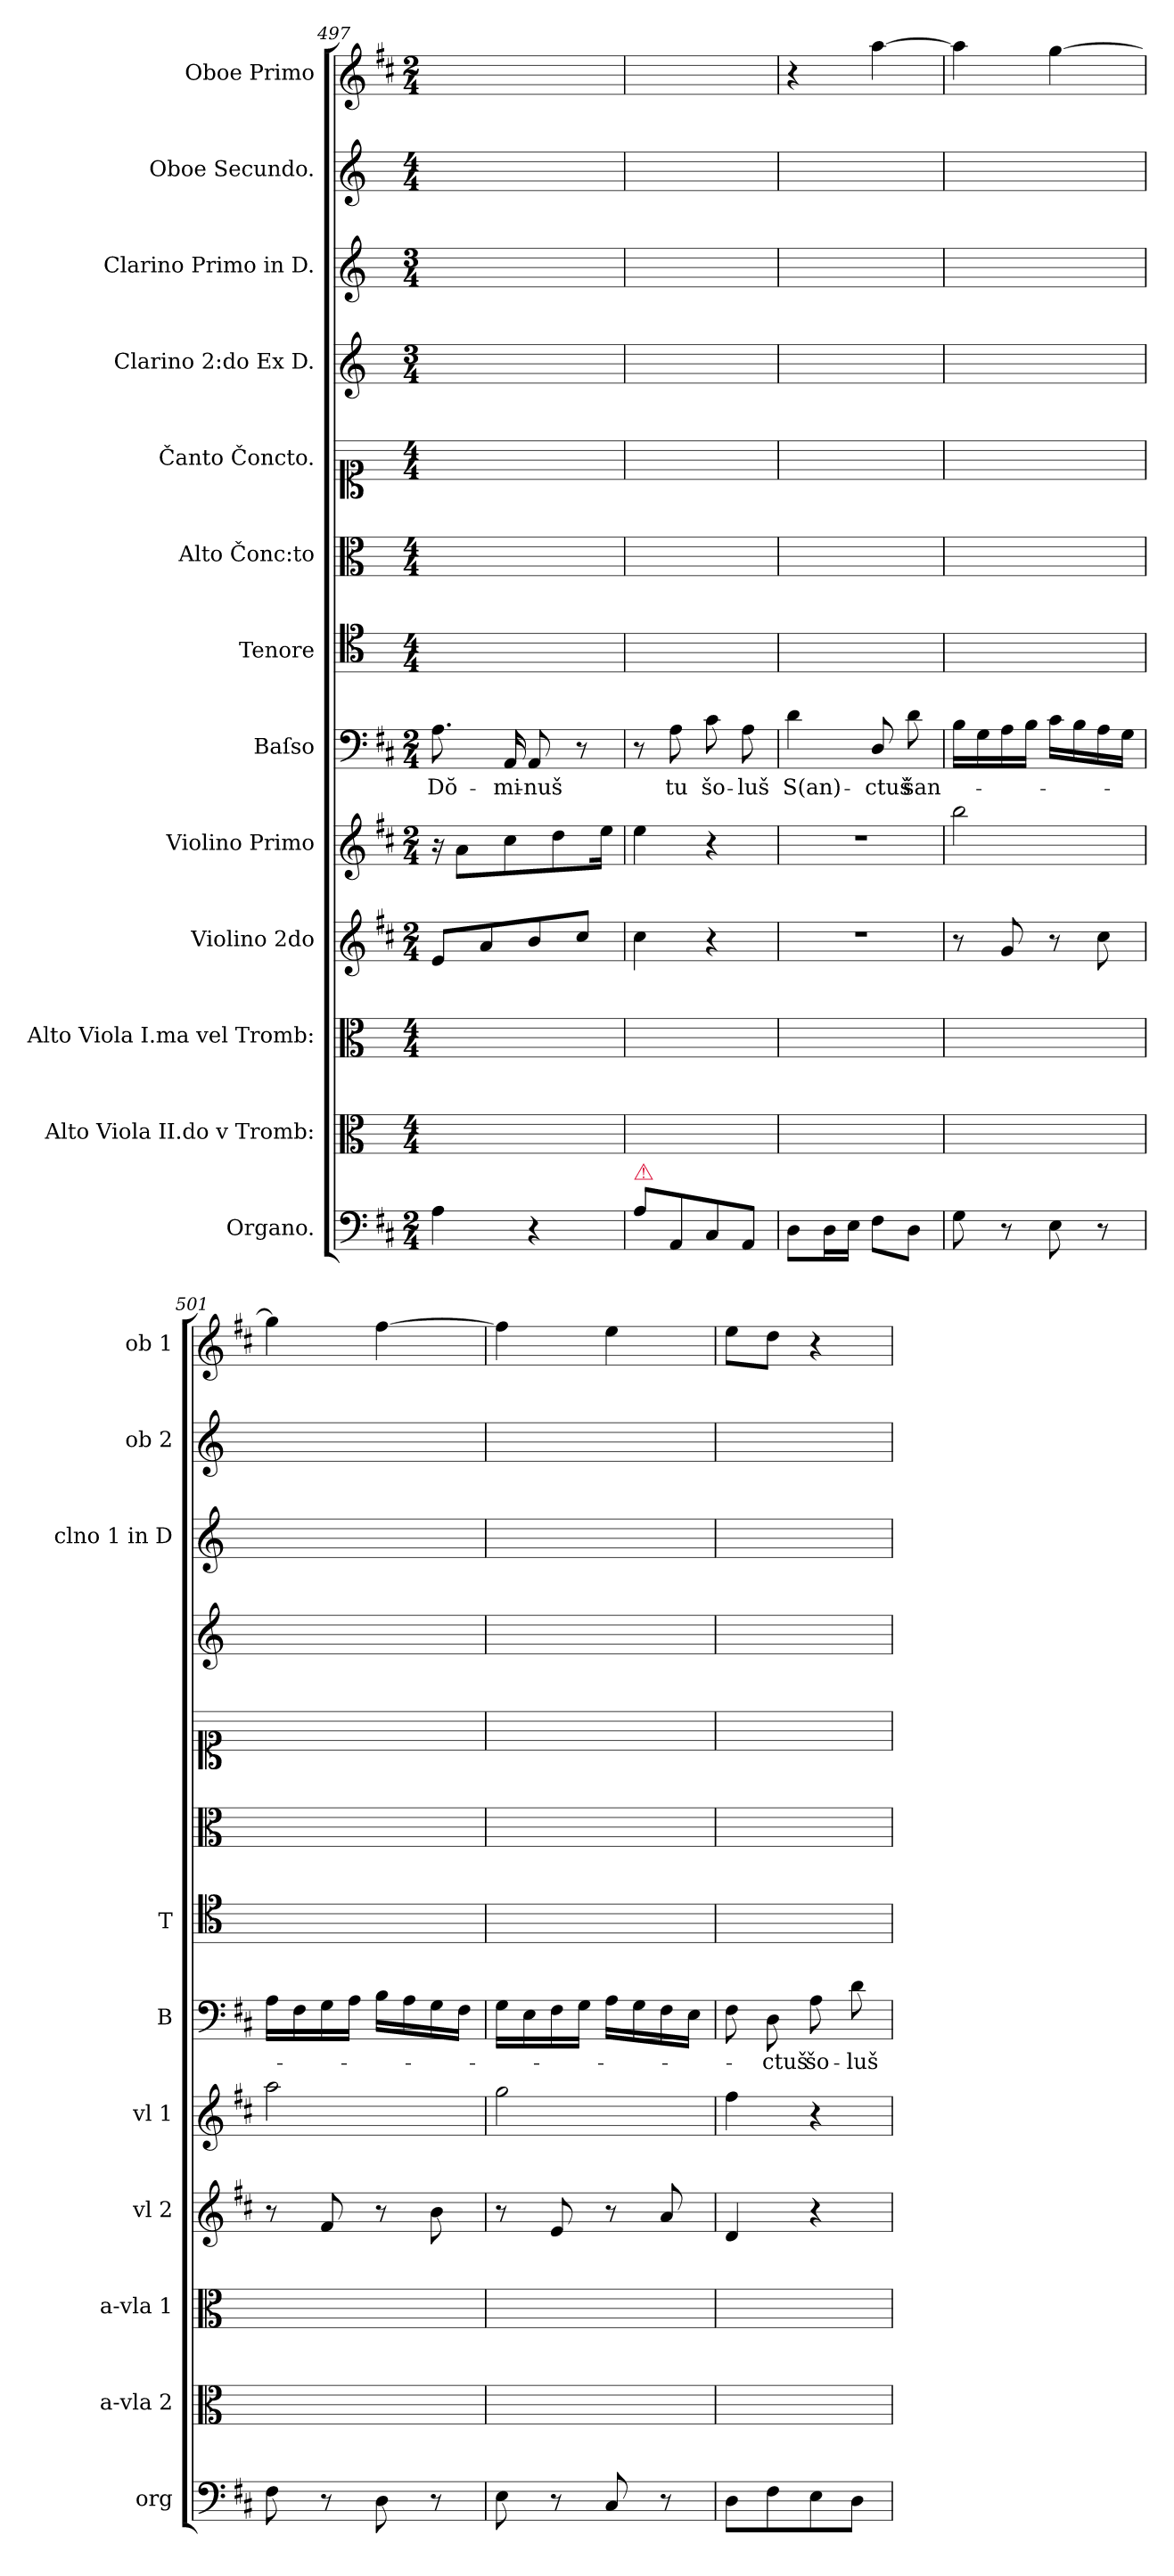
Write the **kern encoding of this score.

**kern	**kern	**kern	**kern	**kern	**dynam	**kern	**text	**kern	**kern	**kern	**kern	**kern	**kern	**kern
*part13	*part12	*part11	*part10	*part9	*part9	*part8	*part8	*part7	*part6	*part5	*part4	*part3	*part2	*part1
*staff13	*staff12	*staff11	*staff10	*staff9	*staff9	*staff8	*staff8	*staff7	*staff6	*staff5	*staff4	*staff3	*staff2	*staff1
*I"Organo.	*I"Alto Viola II.do v Tromb:	*I"Alto Viola I.ma vel Tromb:	*I"Violino 2do	*I"Violino Primo	*	*I"Baſso	*	*I"Tenore	*I"Alto Čonc:to	*I"Čanto Čoncto.	*I"Clarino 2:do Ex D.	*I"Clarino Primo in D.	*I"Oboe Secundo.	*I"Oboe Primo
*I'org	*I'a-vla 2	*I'a-vla 1	*I'vl 2	*I'vl 1	*	*I'B	*	*I'T	*	*	*	*I'clno 1 in D	*I'ob 2	*I'ob 1
*clefF4	*clefC3	*clefC3	*clefG2	*clefG2	*	*clefF4	*	*clefC4	*clefC3	*clefC1	*clefG2	*clefG2	*clefG2	*clefG2
*	*	*	*	*	*	*	*	*	*	*	*ITrd-1c-2	*ITrd-1c-2	*	*
*k[f#c#]	*k[]	*k[]	*k[f#c#]	*k[f#c#]	*	*k[f#c#]	*	*k[]	*k[]	*k[]	*k[f#c#]	*k[f#c#]	*k[]	*k[f#c#]
*M2/4	*M4/4	*M4/4	*M2/4	*M2/4	*	*M2/4	*	*M4/4	*M4/4	*M4/4	*M3/4	*M3/4	*M4/4	*M2/4
=497	=497	=497	=497	=497	=497	=497	=497	=497	=497	=497	=497	=497	=497	=497
4A\	2ryy	2ryy	8e/L	16r	.	8.A\	Dŏ-	2ryy	2ryy	2ryy	2ryy	2ryy	2ryy	2ryy
.	.	.	.	8a\L	.	.	.	.	.	.	.	.	.	.
.	.	.	8a/	.	.	.	.	.	.	.	.	.	.	.
.	.	.	.	8cc#\	.	16AA/	-mi-	.	.	.	.	.	.	.
4r	.	.	8b/	.	.	8AA/	-nuš	.	.	.	.	.	.	.
!	!	!	!	!	!LO:DY:b	!	!	!	!	!	!	!	!	!
.	.	.	.	8dd\	piu	.	.	.	.	.	.	.	.	.
.	.	.	8cc#/J	.	.	8r	.	.	.	.	.	.	.	.
.	.	.	.	16ee\Jk	.	.	.	.	.	.	.	.	.	.
=498	=498	=498	=498	=498	=498	=498	=498	=498	=498	=498	=498	=498	=498	=498
!LO:TX:a:color=crimson:t=⚠	!	!	!	!	!	!	!	!	!	!	!	!	!	!
8A\L	2ryy	2ryy	4cc#\	4ee\	.	8r	.	2ryy	2ryy	2ryy	2ryy	2ryy	2ryy	2ryy
8AA/	.	.	.	.	.	8A\	tu	.	.	.	.	.	.	.
8C#/	.	.	4r	4r	.	8c#\	šo-	.	.	.	.	.	.	.
8AA/J	.	.	.	.	.	8A\	-luš	.	.	.	.	.	.	.
=499	=499	=499	=499	=499	=499	=499	=499	=499	=499	=499	=499	=499	=499	=499
8D\L	2ryy	2ryy	2r	2r	.	4d\	S(an)-	2ryy	2ryy	2ryy	2ryy	2ryy	2ryy	4r
16D\L	.	.	.	.	.	.	.	.	.	.	.	.	.	.
16E\JJ	.	.	.	.	.	.	.	.	.	.	.	.	.	.
8F#\L	.	.	.	.	.	8D/	-ctuš	.	.	.	.	.	.	[4aa\
8D\J	.	.	.	.	.	8d\	šan-	.	.	.	.	.	.	.
=500	=500	=500	=500	=500	=500	=500	=500	=500	=500	=500	=500	=500	=500	=500
8G\	2ryy	2ryy	8r	2bb\	.	16B\LL	.	2ryy	2ryy	2ryy	2ryy	2ryy	2ryy	4aa\]
.	.	.	.	.	.	16G\	.	.	.	.	.	.	.	.
8r	.	.	8g/	.	.	16A\	.	.	.	.	.	.	.	.
.	.	.	.	.	.	16B\JJ	.	.	.	.	.	.	.	.
8E\	.	.	8r	.	.	16c#\LL	.	.	.	.	.	.	.	[4gg\
.	.	.	.	.	.	16B\	.	.	.	.	.	.	.	.
8r	.	.	8cc#\	.	.	16A\	.	.	.	.	.	.	.	.
.	.	.	.	.	.	16G\JJ	.	.	.	.	.	.	.	.
=501	=501	=501	=501	=501	=501	=501	=501	=501	=501	=501	=501	=501	=501	=501
8F#\	2ryy	2ryy	8r	2aa\	.	16A\LL	.	2ryy	2ryy	2ryy	2ryy	2ryy	2ryy	4gg\]
.	.	.	.	.	.	16F#\	.	.	.	.	.	.	.	.
8r	.	.	8f#/	.	.	16G\	.	.	.	.	.	.	.	.
.	.	.	.	.	.	16A\JJ	.	.	.	.	.	.	.	.
8D\	.	.	8r	.	.	16B\LL	.	.	.	.	.	.	.	[4ff#\
.	.	.	.	.	.	16A\	.	.	.	.	.	.	.	.
8r	.	.	8b\	.	.	16G\	.	.	.	.	.	.	.	.
.	.	.	.	.	.	16F#\JJ	.	.	.	.	.	.	.	.
=502	=502	=502	=502	=502	=502	=502	=502	=502	=502	=502	=502	=502	=502	=502
8E\	2ryy	2ryy	8r	2gg\	.	16G\LL	.	2ryy	2ryy	2ryy	2ryy	2ryy	2ryy	4ff#\]
.	.	.	.	.	.	16E\	.	.	.	.	.	.	.	.
8r	.	.	8e/	.	.	16F#\	.	.	.	.	.	.	.	.
.	.	.	.	.	.	16G\JJ	.	.	.	.	.	.	.	.
8C#/	.	.	8r	.	.	16A\LL	.	.	.	.	.	.	.	4ee\
.	.	.	.	.	.	16G\	.	.	.	.	.	.	.	.
8r	.	.	8a/	.	.	16F#\	.	.	.	.	.	.	.	.
.	.	.	.	.	.	16E\JJ	.	.	.	.	.	.	.	.
=503	=503	=503	=503	=503	=503	=503	=503	=503	=503	=503	=503	=503	=503	=503
8D\L	2ryy	2ryy	4d/	4ff#\	.	8F#\	.	2ryy	2ryy	2ryy	2ryy	2ryy	2ryy	8ee\L
8F#\	.	.	.	.	.	8D\	-ctuš	.	.	.	.	.	.	8dd\J
8E\	.	.	4r	4r	.	8A\	šo-	.	.	.	.	.	.	4r
8D\J	.	.	.	.	.	8d\	-luš	.	.	.	.	.	.	.
=	=	=	=	=	=	=	=	=	=	=	=	=	=	=
*-	*-	*-	*-	*-	*-	*-	*-	*-	*-	*-	*-	*-	*-	*-
